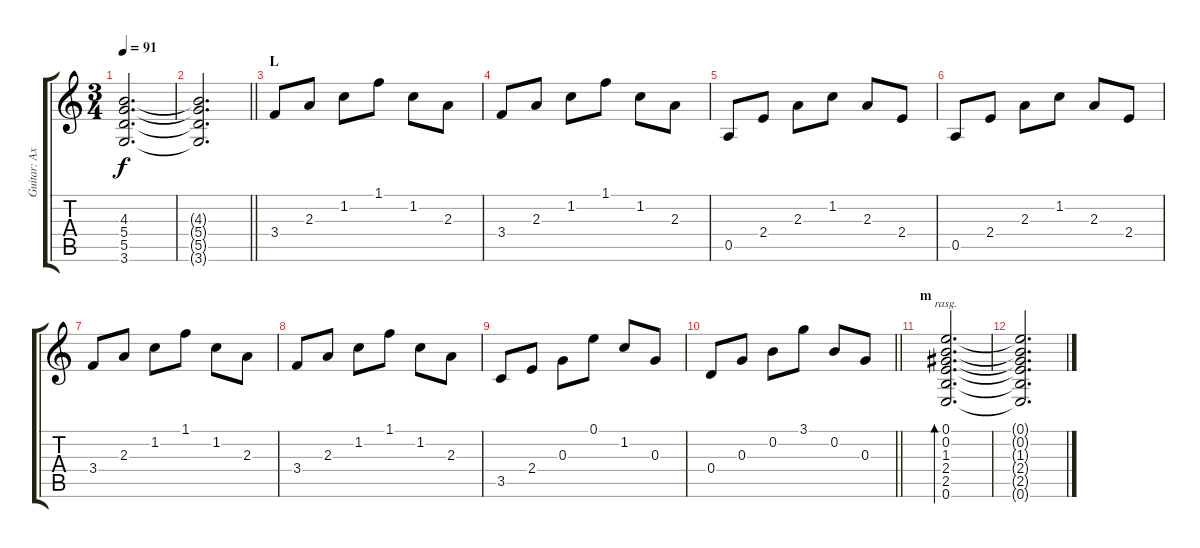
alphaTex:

\track ("Guitar: Axel" "Guitar: Ax") {instrument acousticguitarsteel}
\staff {score tabs}
\tuning (E4 B3 G3 D3 A2 E2) {hide}
\ts (3 4)
\tempo 91
\clef g2
\ks c
(4.3 5.4 5.5 3.6).2{d dy f} |
\barLineRight lightlight
(4.3{t} 5.4{t} 5.5{t} 3.6{t}).2{d} |
\section ("" "L")
3.4.8 2.3.8 1.2.8 1.1.8 1.2.8 2.3.8 |
3.4.8 2.3.8 1.2.8 1.1.8 1.2.8 2.3.8 |
0.5.8 2.4.8 2.3.8 1.2.8 2.3.8 2.4.8 |
0.5.8 2.4.8 2.3.8 1.2.8 2.3.8 2.4.8 |
3.4.8 2.3.8 1.2.8 1.1.8 1.2.8 2.3.8 |
3.4.8 2.3.8 1.2.8 1.1.8 1.2.8 2.3.8 |
3.5.8 2.4.8 0.3.8 0.1.8 1.2.8 0.3.8 |
\barLineRight lightlight
0.4.8 0.3.8 0.2.8 3.1.8 0.2.8 0.3.8 |
\section ("" "m")
(0.1 0.2 1.3 2.4 2.5 0.6).2{d bd 480 rasg ii} |
(0.1{t} 0.2{t} 1.3{t} 2.4{t} 2.5{t} 0.6{t}).2{d}
